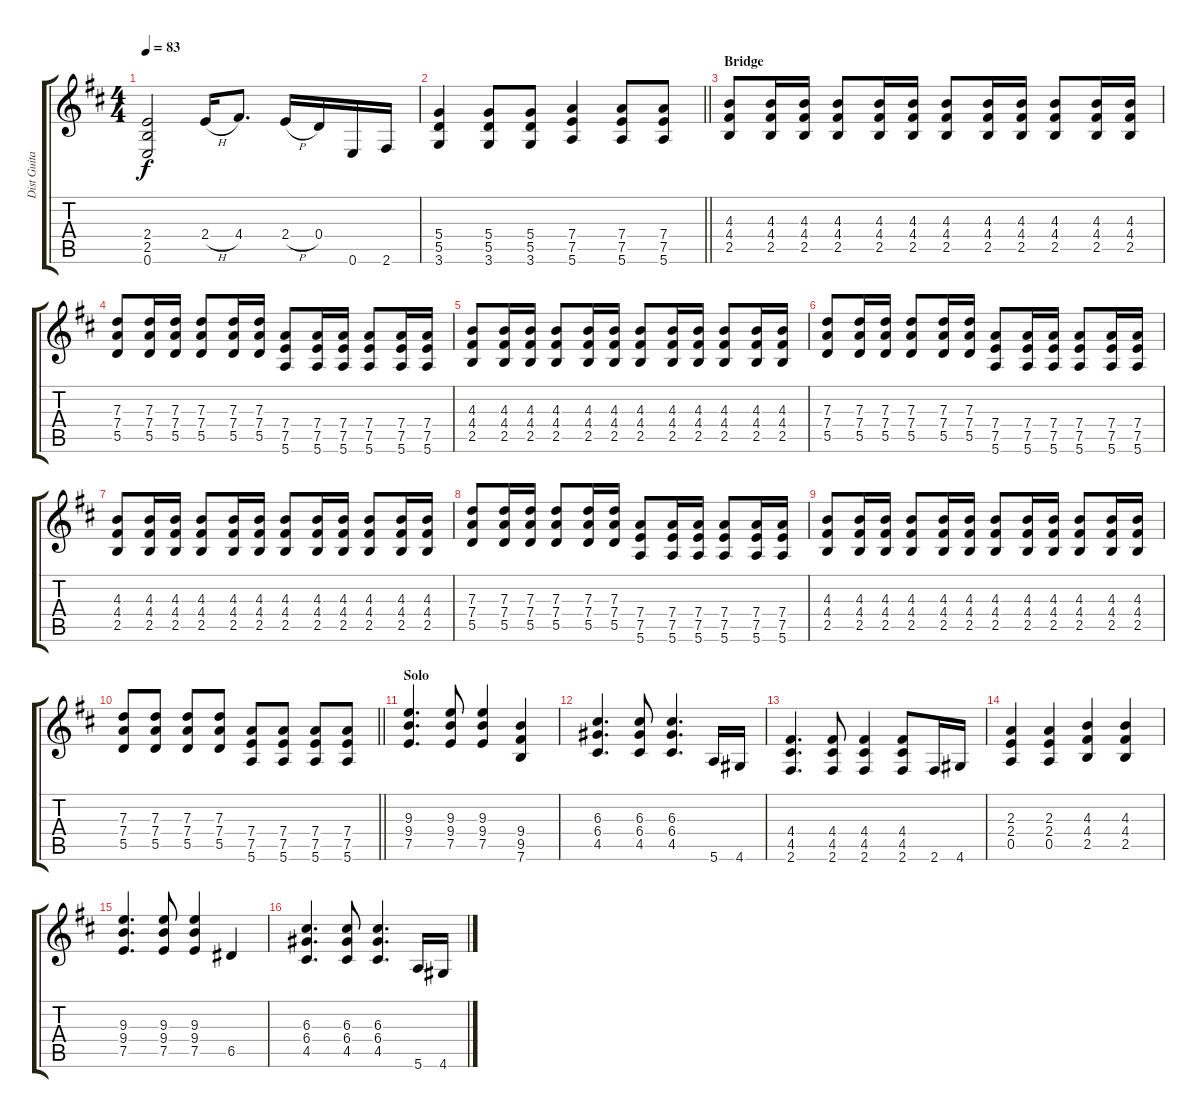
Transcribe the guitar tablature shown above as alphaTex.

\track ("Dist Guitar #1" "Dist Guita") {instrument distortionguitar}
\staff {score tabs}
\tuning (E4 B3 G3 D3 A2 E2) {hide}
\ts (4 4)
\tempo 83
\clef g2
\ks d
(2.4 2.5 0.6).2{dy f} 2.4{h}.16 4.4.8{d} 2.4{h}.16 0.4.16 0.6.16 2.6.16 |
\barLineRight lightlight
(5.4 5.5 3.6).4 (5.4 5.5 3.6).8 (5.4 5.5 3.6).8 (7.4 7.5 5.6).4 (7.4 7.5 5.6).8 (7.4 7.5 5.6).8 |
\section ("" "Bridge")
(4.3 4.4 2.5).8 (4.3 4.4 2.5).16 (4.3 4.4 2.5).16 (4.3 4.4 2.5).8 (4.3 4.4 2.5).16 (4.3 4.4 2.5).16 (4.3 4.4 2.5).8 (4.3 4.4 2.5).16 (4.3 4.4 2.5).16 (4.3 4.4 2.5).8 (4.3 4.4 2.5).16 (4.3 4.4 2.5).16 |
(7.3 7.4 5.5).8 (7.3 7.4 5.5).16 (7.3 7.4 5.5).16 (7.3 7.4 5.5).8 (7.3 7.4 5.5).16 (7.3 7.4 5.5).16 (7.4 7.5 5.6).8 (7.4 7.5 5.6).16 (7.4 7.5 5.6).16 (7.4 7.5 5.6).8 (7.4 7.5 5.6).16 (7.4 7.5 5.6).16 |
(4.3 4.4 2.5).8 (4.3 4.4 2.5).16 (4.3 4.4 2.5).16 (4.3 4.4 2.5).8 (4.3 4.4 2.5).16 (4.3 4.4 2.5).16 (4.3 4.4 2.5).8 (4.3 4.4 2.5).16 (4.3 4.4 2.5).16 (4.3 4.4 2.5).8 (4.3 4.4 2.5).16 (4.3 4.4 2.5).16 |
(7.3 7.4 5.5).8 (7.3 7.4 5.5).16 (7.3 7.4 5.5).16 (7.3 7.4 5.5).8 (7.3 7.4 5.5).16 (7.3 7.4 5.5).16 (7.4 7.5 5.6).8 (7.4 7.5 5.6).16 (7.4 7.5 5.6).16 (7.4 7.5 5.6).8 (7.4 7.5 5.6).16 (7.4 7.5 5.6).16 |
(4.3 4.4 2.5).8 (4.3 4.4 2.5).16 (4.3 4.4 2.5).16 (4.3 4.4 2.5).8 (4.3 4.4 2.5).16 (4.3 4.4 2.5).16 (4.3 4.4 2.5).8 (4.3 4.4 2.5).16 (4.3 4.4 2.5).16 (4.3 4.4 2.5).8 (4.3 4.4 2.5).16 (4.3 4.4 2.5).16 |
(7.3 7.4 5.5).8 (7.3 7.4 5.5).16 (7.3 7.4 5.5).16 (7.3 7.4 5.5).8 (7.3 7.4 5.5).16 (7.3 7.4 5.5).16 (7.4 7.5 5.6).8 (7.4 7.5 5.6).16 (7.4 7.5 5.6).16 (7.4 7.5 5.6).8 (7.4 7.5 5.6).16 (7.4 7.5 5.6).16 |
(4.3 4.4 2.5).8 (4.3 4.4 2.5).16 (4.3 4.4 2.5).16 (4.3 4.4 2.5).8 (4.3 4.4 2.5).16 (4.3 4.4 2.5).16 (4.3 4.4 2.5).8 (4.3 4.4 2.5).16 (4.3 4.4 2.5).16 (4.3 4.4 2.5).8 (4.3 4.4 2.5).16 (4.3 4.4 2.5).16 |
\barLineRight lightlight
(7.3 7.4 5.5).8 (7.3 7.4 5.5).8 (7.3 7.4 5.5).8 (7.3 7.4 5.5).8 (7.4 7.5 5.6).8 (7.4 7.5 5.6).8 (7.4 7.5 5.6).8 (7.4 7.5 5.6).8 |
\section ("" "Solo")
(9.3 9.4 7.5).4{d} (9.3 9.4 7.5).8 (9.3 9.4 7.5).4 (9.4 9.5 7.6).4 |
(6.3 6.4 4.5).4{d} (6.3 6.4 4.5).8 (6.3 6.4 4.5).4{d} 5.6.16 4.6.16 |
(4.4 4.5 2.6).4{d} (4.4 4.5 2.6).8 (4.4 4.5 2.6).4 (4.4 4.5 2.6).8 2.6.16 4.6.16 |
(2.3 2.4 0.5).4 (2.3 2.4 0.5).4 (4.3 4.4 2.5).4 (4.3 4.4 2.5).4 |
(9.3 9.4 7.5).4{d} (9.3 9.4 7.5).8 (9.3 9.4 7.5).4 6.5.4 |
(6.3 6.4 4.5).4{d} (6.3 6.4 4.5).8 (6.3 6.4 4.5).4{d} 5.6.16 4.6.16
